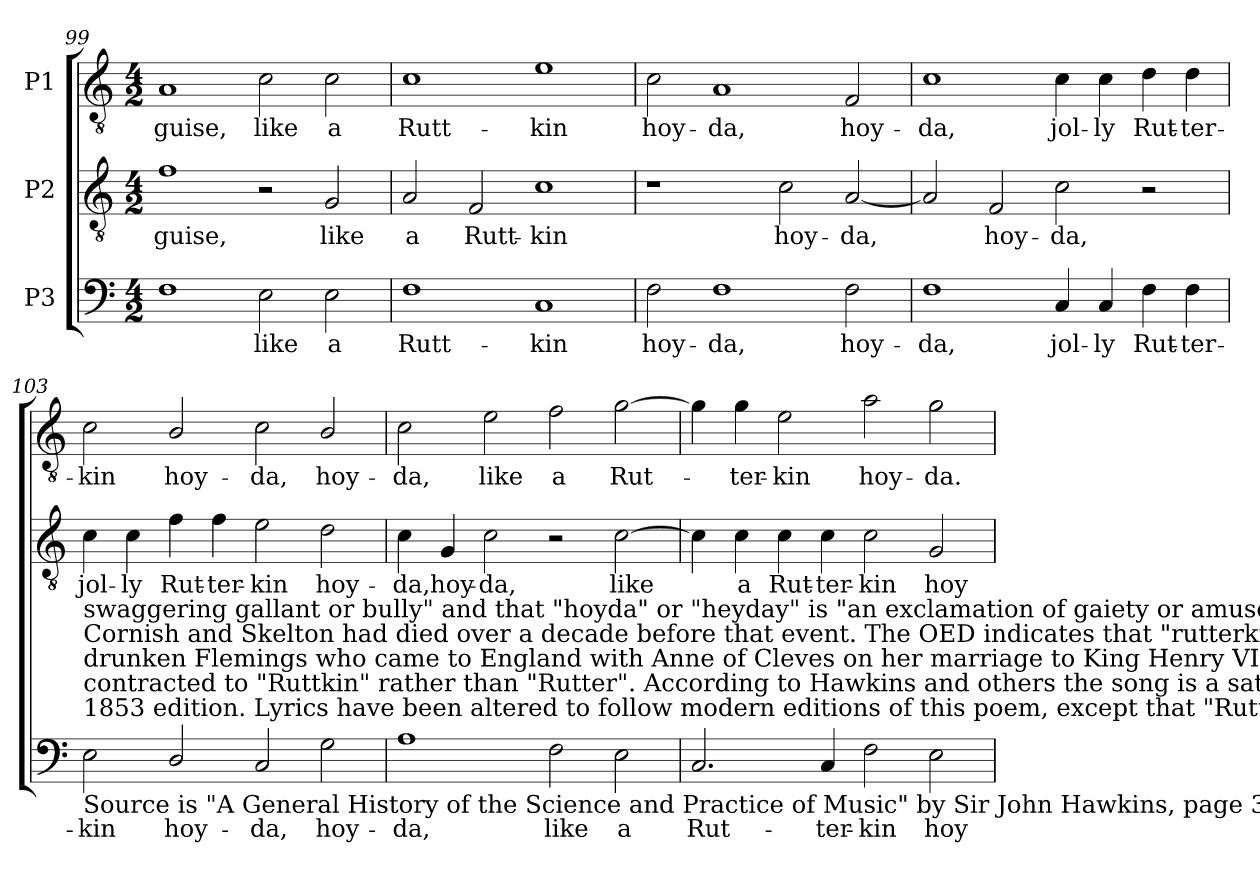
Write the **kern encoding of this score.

**kern	**text	**kern	**text	**kern	**text
*part3	*part3	*part2	*part2	*part1	*part1
*staff3	*staff3	*staff2	*staff2	*staff1	*staff1
*I"P3	*	*I"P2	*	*I"P1	*
!!LO:PB:g=z
*clefF4	*	*clefGv2	*	*clefGv2	*
*	*	*ITrd7c12	*	*ITrd7c12	*
*k[]	*	*k[]	*	*k[]	*
*C:	*	*C:	*	*C:	*
*M4/2	*	*M4/2	*	*M4/2	*
=99	=99	=99	=99	=99	=99
!	!	!	!LO:LY:b:color=#000000	!	!
!	!	!	!	!	!LO:LY:b:color=#000000
1Fi	.	1Fi	guise,	1AAi	guise,
!	!LO:LY:b:color=#000000	!	!	!	!
!	!	!	!	!	!LO:LY:b:color=#000000
2Ei\	like	2r	.	2Ci\	like
!	!LO:LY:b:color=#000000	!	!	!	!
!	!	!	!LO:LY:b:color=#000000	!	!
!	!	!	!	!	!LO:LY:b:color=#000000
2Ei\	a	2GGi/	like	2Ci\	a
=100	=100	=100	=100	=100	=100
!	!LO:LY:b:color=#000000	!	!	!	!
!	!	!	!LO:LY:b:color=#000000	!	!
!	!	!	!	!	!LO:LY:b:color=#000000
1Fi	Rutt-	2AAi/	a	1Ci	Rutt-
!	!	!	!LO:LY:b:color=#000000	!	!
.	.	2FFi/	Rutt-	.	.
!	!LO:LY:b:color=#000000	!	!	!	!
!	!	!	!LO:LY:b:color=#000000	!	!
!	!	!	!	!	!LO:LY:b:color=#000000
1Ci	-kin	1Ci	-kin	1Ei	-kin
=101	=101	=101	=101	=101	=101
!	!LO:LY:b:color=#000000	!	!	!	!
!	!	!	!	!	!LO:LY:b:color=#000000
2Fi\	hoy-	1r	.	2Ci\	hoy-
!	!LO:LY:b:color=#000000	!	!	!	!
!	!	!	!	!	!LO:LY:b:color=#000000
1Fi	-da,	.	.	1AAi	-da,
!	!	!	!LO:LY:b:color=#000000	!	!
.	.	2Ci\	hoy-	.	.
!	!LO:LY:b:color=#000000	!	!	!	!
!	!	!	!LO:LY:b:color=#000000	!	!
!	!	!	!	!	!LO:LY:b:color=#000000
2Fi\	hoy-	[2AAi/	-da,	2FFi/	hoy-
=102	=102	=102	=102	=102	=102
!	!LO:LY:b:color=#000000	!	!	!	!
!	!	!	!	!	!LO:LY:b:color=#000000
1Fi	-da,	2AAi/]	.	1Ci	-da,
!	!	!	!LO:LY:b:color=#000000	!	!
.	.	2FFi/	hoy-	.	.
!	!LO:LY:b:color=#000000	!	!	!	!
!	!	!	!LO:LY:b:color=#000000	!	!
!	!	!	!	!	!LO:LY:b:color=#000000
4Ci/	jol-	2Ci\	-da,	4Ci\	jol-
!	!LO:LY:b:color=#000000	!	!	!	!
!	!	!	!	!	!LO:LY:b:color=#000000
4Ci/	-ly	.	.	4Ci\	-ly
!	!LO:LY:b:color=#000000	!	!	!	!
!	!	!	!	!	!LO:LY:b:color=#000000
4Fi\	Rut-	2r	.	4Di\	Rut-
!	!LO:LY:b:color=#000000	!	!	!	!
!	!	!	!	!	!LO:LY:b:color=#000000
4Fi\	-ter-	.	.	4Di\	-ter-
!!LO:LB:g=z
=103	=103	=103	=103	=103	=103
!	!LO:LY:b:color=#000000	!	!	!	!
!	!	!	!LO:LY:b:color=#000000	!	!
!LO:TX:b:t=Source is "A General History of the Science and Practice of Music" by Sir John Hawkins, page 370 in the	!	!	!	!	!
!LO:TX:t=1853 edition. Lyrics have been altered to follow modern editions of this poem, except that "Rutterkin" is	!	!	!	!	!
!LO:TX:t=contracted to "Ruttkin" rather than "Rutter". According to Hawkins and others the song is a satire on the	!	!	!	!	!
!LO:TX:t=drunken Flemings who came to England with Anne of Cleves on her marriage to King Henry VIII, but both	!	!	!	!	!
!LO:TX:t=Cornish and Skelton had died over a decade before that event. The OED indicates that "rutterkin" means "a	!	!	!	!	!
!LO:TX:t=swaggering gallant or bully" and that "hoyda" or "heyday" is "an exclamation of gaiety or amusement".	!	!	!	!	!
!	!	!	!	!	!LO:LY:b:color=#000000
2Ei\	-kin	4Ci\	jol-	2Ci\	-kin
!	!	!	!LO:LY:b:color=#000000	!	!
.	.	4Ci\	-ly	.	.
!	!LO:LY:b:color=#000000	!	!	!	!
!	!	!	!LO:LY:b:color=#000000	!	!
!	!	!	!	!	!LO:LY:b:color=#000000
2Di/	hoy-	4Fi\	Rut-	2BBi/	hoy-
!	!	!	!LO:LY:b:color=#000000	!	!
.	.	4Fi\	-ter-	.	.
!	!LO:LY:b:color=#000000	!	!	!	!
!	!	!	!LO:LY:b:color=#000000	!	!
!	!	!	!	!	!LO:LY:b:color=#000000
2Ci/	-da,	2Ei\	-kin	2Ci\	-da,
!	!LO:LY:b:color=#000000	!	!	!	!
!	!	!	!LO:LY:b:color=#000000	!	!
!	!	!	!	!	!LO:LY:b:color=#000000
2Gi\	hoy-	2Di\	hoy-	2BBi/	hoy-
=104	=104	=104	=104	=104	=104
!	!LO:LY:b:color=#000000	!	!	!	!
!	!	!	!LO:LY:b:color=#000000	!	!
!	!	!	!	!	!LO:LY:b:color=#000000
1Ai	-da,	4Ci\	-da,	2Ci\	-da,
!	!	!	!LO:LY:b:color=#000000	!	!
.	.	4GGi/	hoy-	.	.
!	!	!	!LO:LY:b:color=#000000	!	!
!	!	!	!	!	!LO:LY:b:color=#000000
.	.	2Ci\	-da,	2Ei\	like
!	!LO:LY:b:color=#000000	!	!	!	!
!	!	!	!	!	!LO:LY:b:color=#000000
2Fi\	like	2r	.	2Fi\	a
!	!LO:LY:b:color=#000000	!	!	!	!
!	!	!	!LO:LY:b:color=#000000	!	!
!	!	!	!	!	!LO:LY:b:color=#000000
2Ei\	a	[2Ci\	like	[2Gi\	Rut-
=105	=105	=105	=105	=105	=105
!	!LO:LY:b:color=#000000	!	!	!	!
2.Ci/	Rut-	4Ci\]	.	4Gi\]	.
!	!	!	!LO:LY:b:color=#000000	!	!
!	!	!	!	!	!LO:LY:b:color=#000000
.	.	4Ci\	a	4Gi\	-ter-
!	!	!	!LO:LY:b:color=#000000	!	!
!	!	!	!	!	!LO:LY:b:color=#000000
.	.	4Ci\	Rut-	2Ei\	-kin
!	!LO:LY:b:color=#000000	!	!	!	!
!	!	!	!LO:LY:b:color=#000000	!	!
4Ci/	-ter-	4Ci\	-ter-	.	.
!	!LO:LY:b:color=#000000	!	!	!	!
!	!	!	!LO:LY:b:color=#000000	!	!
!	!	!	!	!	!LO:LY:b:color=#000000
2Fi\	-kin	2Ci\	-kin	2Ai\	hoy-
!	!LO:LY:b:color=#000000	!	!	!	!
!	!	!	!LO:LY:b:color=#000000	!	!
!	!	!	!	!	!LO:LY:b:color=#000000
2Ei\	hoy-	2GGi/	hoy-	2Gi\	-da.
=	=	=	=	=	=
*-	*-	*-	*-	*-	*-
